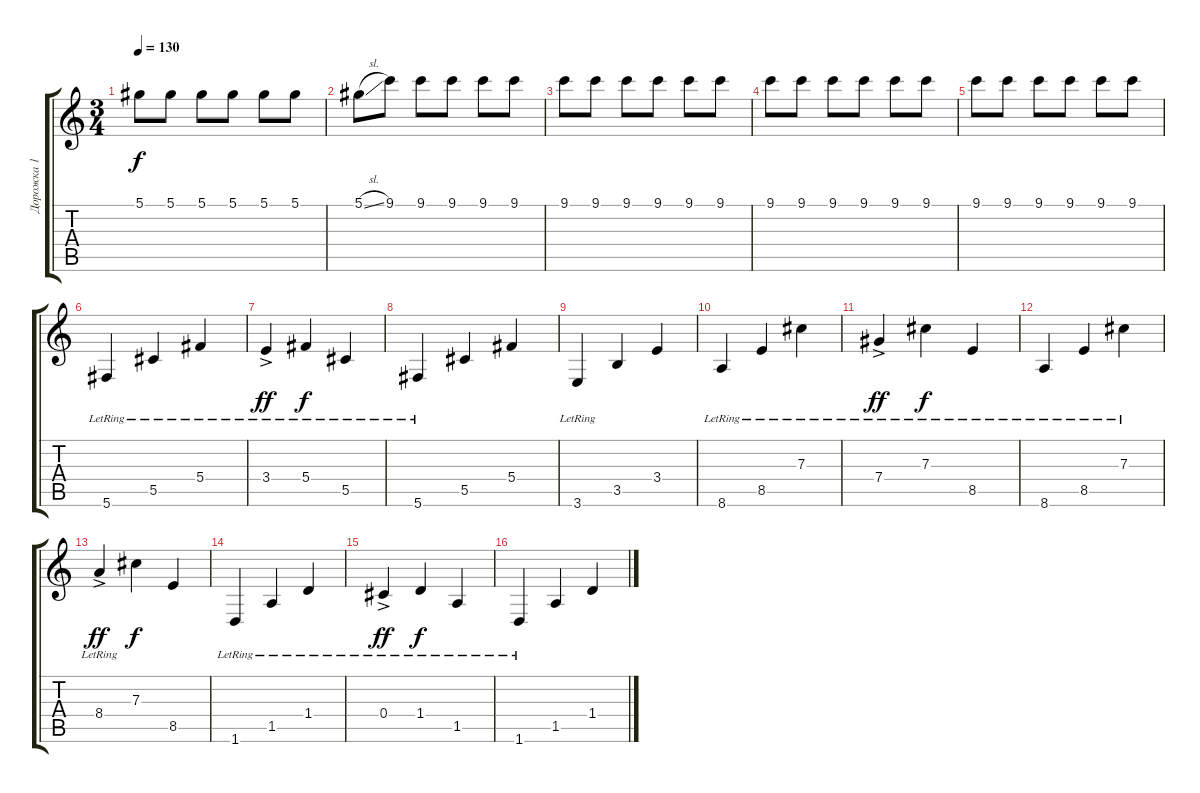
\track ("Дорожка 1" "Дорожка 1") {instrument distortionguitar}
\staff {score tabs}
\tuning (Eb4 Bb3 Gb3 Db3 Ab2 Db2) {hide}
\ts (3 4)
\tempo 130
\clef g2
\ks c
5.1.8{dy f} 5.1.8 5.1.8 5.1.8 5.1.8 5.1.8 |
5.1{sl}.8 9.1.8 9.1.8 9.1.8 9.1.8 9.1.8 |
9.1.8 9.1.8 9.1.8 9.1.8 9.1.8 9.1.8 |
9.1.8 9.1.8 9.1.8 9.1.8 9.1.8 9.1.8 |
9.1.8 9.1.8 9.1.8 9.1.8 9.1.8 9.1.8 |
5.6{lr}.4 5.5{lr}.4 5.4{lr}.4 |
3.4{ac lr}.4{dy ff} 5.4{lr}.4{dy f} 5.5{lr}.4 |
5.6{lr}.4 5.5.4 5.4.4 |
3.6{lr}.4 3.5.4 3.4.4 |
8.6{lr}.4 8.5{lr}.4 7.3{lr}.4 |
7.4{ac lr}.4{dy ff} 7.3{lr}.4{dy f} 8.5{lr}.4 |
8.6{lr}.4 8.5{lr}.4 7.3{lr}.4 |
8.4{ac lr}.4{dy ff} 7.3.4{dy f} 8.5.4 |
1.6{lr}.4 1.5{lr}.4 1.4{lr}.4 |
0.4{ac lr}.4{dy ff} 1.4{lr}.4{dy f} 1.5{lr}.4 |
1.6{lr}.4 1.5.4 1.4.4
